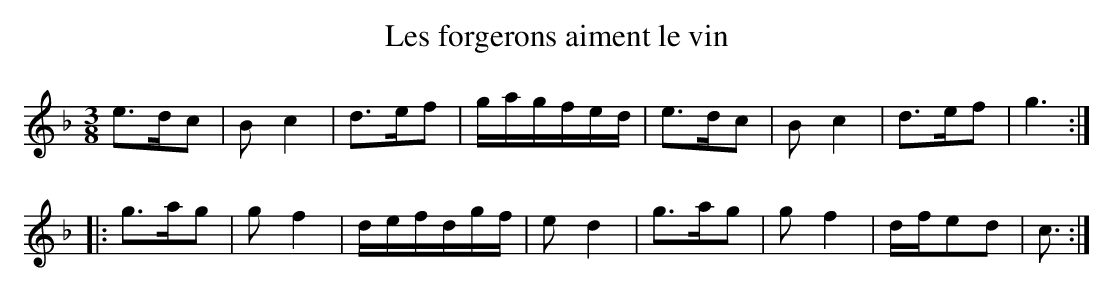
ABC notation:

X:1
T:Les forgerons aiment le vin
M:3/8
L:1/16
K:CMixo
e3dc2|B2c4|d3ef2|gagfed|\
e3dc2|B2c4|d3ef2|g6:|
|:g3ag2|g2f4|defdgf|e2d4|\
g3ag2|g2f4|dfe2d2|c3:|
